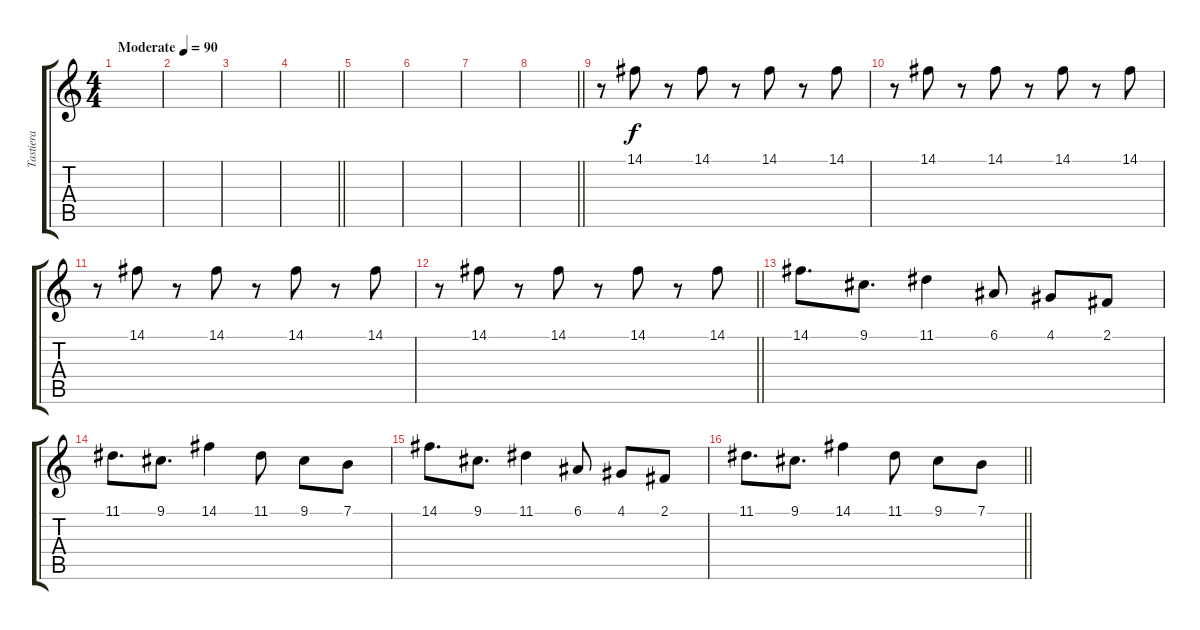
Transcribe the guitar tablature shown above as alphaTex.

\track ("Tastiera" "Tastiera") {instrument lead2sawtooth}
\staff {score tabs}
\tuning (E4 B3 G3 D3 A2 E2) {hide}
\ts (4 4)
\tempo (90 "Moderate")
\clef g2
\ks c
|
|
|
\barLineRight lightlight
|
|
|
|
\barLineRight lightlight
|
r.8 14.1.8 r.8 14.1.8 r.8 14.1.8 r.8 14.1.8 |
r.8 14.1.8 r.8 14.1.8 r.8 14.1.8 r.8 14.1.8 |
r.8 14.1.8 r.8 14.1.8 r.8 14.1.8 r.8 14.1.8 |
\barLineRight lightlight
r.8 14.1.8 r.8 14.1.8 r.8 14.1.8 r.8 14.1.8 |
14.1.8{d} 9.1.8{d} 11.1.4 6.1.8 4.1.8 2.1.8 |
11.1.8{d} 9.1.8{d} 14.1.4 11.1.8 9.1.8 7.1.8 |
14.1.8{d} 9.1.8{d} 11.1.4 6.1.8 4.1.8 2.1.8 |
\barLineRight lightlight
11.1.8{d} 9.1.8{d} 14.1.4 11.1.8 9.1.8 7.1.8
